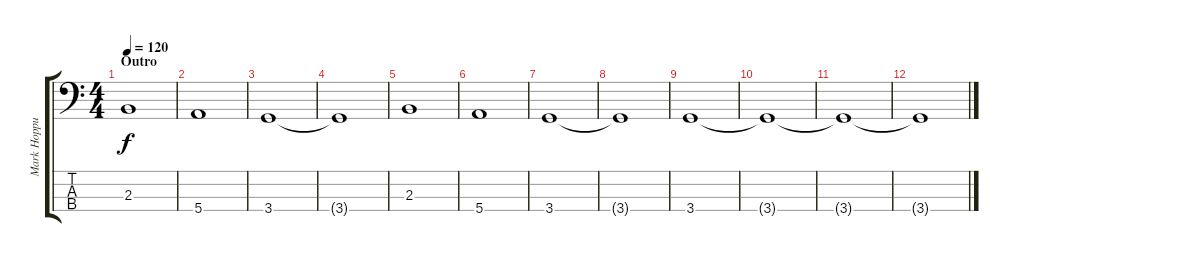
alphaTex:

\track ("Mark Hoppus - Bass" "Mark Hoppu") {instrument electricbasspick}
\staff {score tabs}
\tuning (G2 D2 A1 E1) {hide}
\ts (4 4)
\section ("" "Outro")
\tempo 120
\clef f4
\ks c
2.3.1{dy f} |
5.4.1 |
3.4.1 |
3.4{t}.1 |
2.3.1 |
5.4.1 |
3.4.1 |
3.4{t}.1 |
3.4.1 |
3.4{t}.1 |
3.4{t}.1 |
3.4{t}.1
